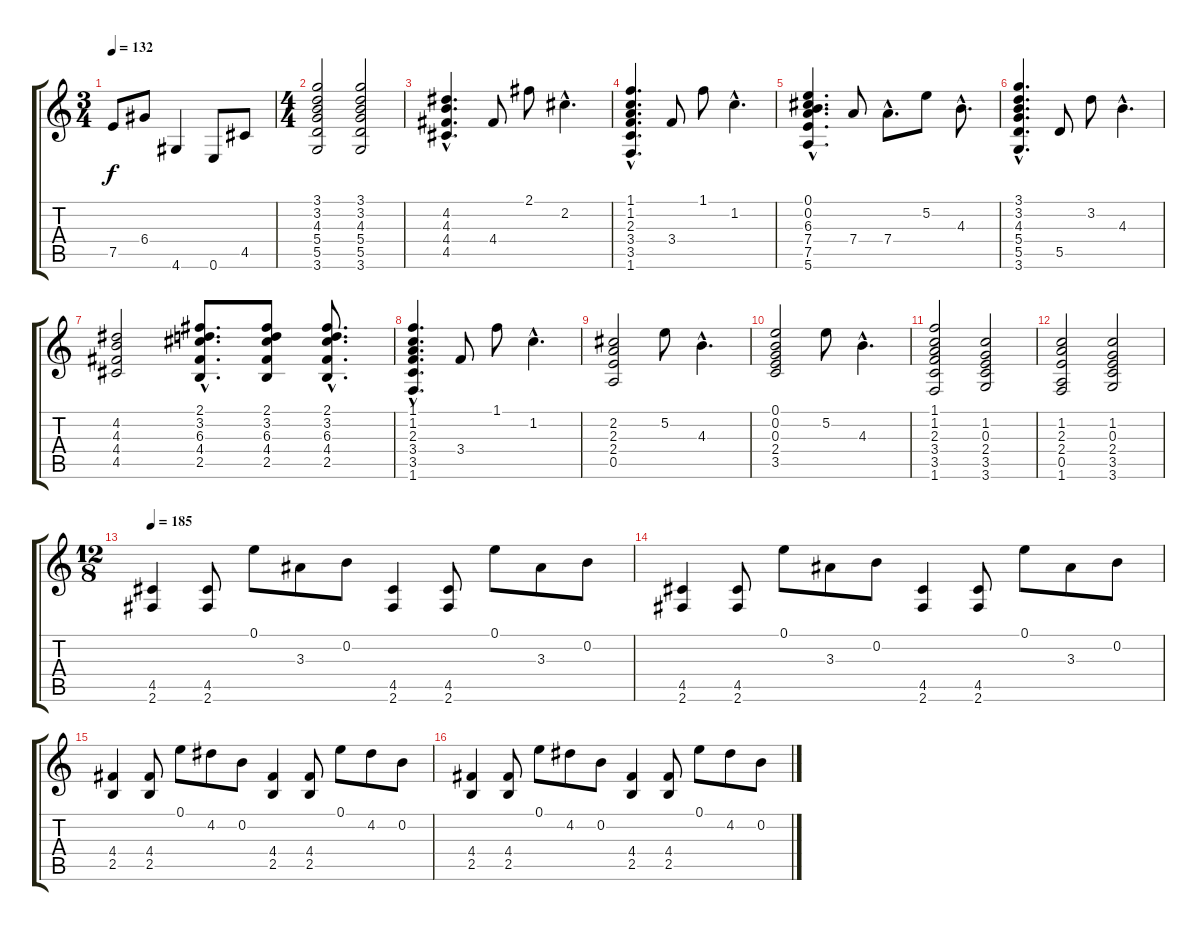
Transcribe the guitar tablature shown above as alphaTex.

\track "" {instrument overdrivenguitar}
\staff {score tabs}
\tuning (E4 B3 G3 D3 A2 E2) {hide}
\ts (3 4)
\tempo 132
\clef g2
\ks c
7.5.8{dy f} 6.4.8 4.6.4 0.6.8 4.5.8 |
\ts (4 4)
(3.1 3.2 4.3 5.4 5.5 3.6).2 (3.1 3.2 4.3 5.4 5.5 3.6).2 |
(4.2{hac} 4.3{hac} 4.4{hac} 4.5{hac}).4{d} 4.4.8 2.1.8 2.2{hac}.4{d} |
(1.1{hac} 1.2{hac} 2.3{hac} 3.4{hac} 3.5{hac} 1.6{hac}).4{d} 3.4.8 1.1.8 1.2{hac}.4{d} |
(0.1{hac} 0.2{hac} 6.3{hac} 7.4{hac} 7.5{hac} 5.6{hac}).4{d} 7.4.8 7.4{hac}.8{d} 5.2.8 4.3{hac}.8{d} |
(3.1{hac} 3.2{hac} 4.3{hac} 5.4{hac} 5.5{hac} 3.6{hac}).4{d} 5.5.8 3.2.8 4.3{hac}.4{d} |
(4.2 4.3 4.4 4.5).2 (2.1{hac} 3.2{hac} 6.3{hac} 4.4{hac} 2.5{hac}).8{d} (2.1 3.2 6.3 4.4 2.5).8 (2.1{hac} 3.2{hac} 6.3{hac} 4.4{hac} 2.5{hac}).8{d} |
(1.1{hac} 1.2{hac} 2.3{hac} 3.4{hac} 3.5{hac} 1.6{hac}).4{d} 3.4.8 1.1.8 1.2{hac}.4{d} |
(2.2 2.3 2.4 0.5).2 5.2.8 4.3{hac}.4{d} |
(0.1 0.2 0.3 2.4 3.5).2 5.2.8 4.3{hac}.4{d} |
(1.1 1.2 2.3 3.4 3.5 1.6).2 (1.2 0.3 2.4 3.5 3.6).2 |
(1.2 2.3 2.4 0.5 1.6).2 (1.2 0.3 2.4 3.5 3.6).2 |
\ts (12 8)
\tempo 185
(4.5 2.6).4 (4.5 2.6).8 0.1.8 3.3.8 0.2.8 (4.5 2.6).4 (4.5 2.6).8 0.1.8 3.3.8 0.2.8 |
(4.5 2.6).4 (4.5 2.6).8 0.1.8 3.3.8 0.2.8 (4.5 2.6).4 (4.5 2.6).8 0.1.8 3.3.8 0.2.8 |
(4.4 2.5).4 (4.4 2.5).8 0.1.8 4.2.8 0.2.8 (4.4 2.5).4 (4.4 2.5).8 0.1.8 4.2.8 0.2.8 |
(4.4 2.5).4 (4.4 2.5).8 0.1.8 4.2.8 0.2.8 (4.4 2.5).4 (4.4 2.5).8 0.1.8 4.2.8 0.2.8
